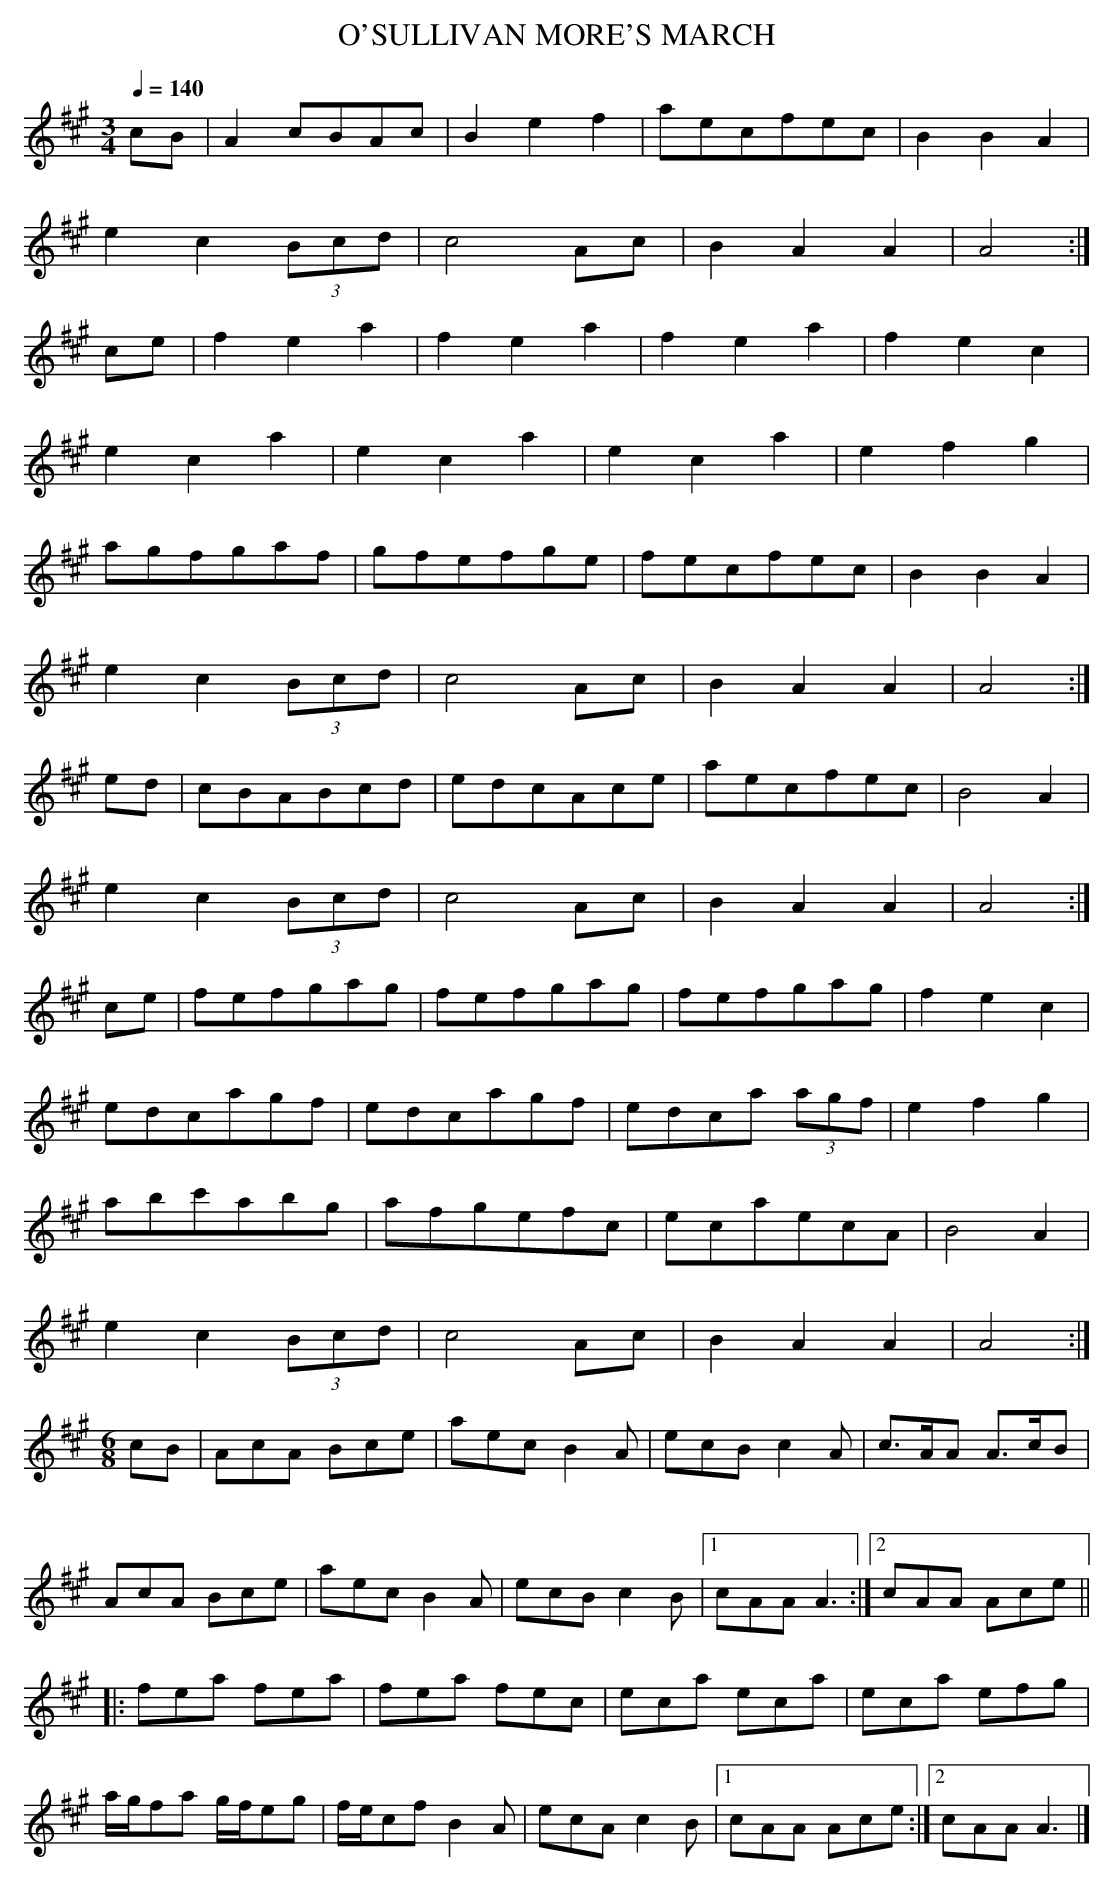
X:1
T:O'SULLIVAN MORE'S MARCH
Q:1/4=140
L:1/8
M:3/4
K:A
cB|A2 cBAc|B2e2f2|aecfec|B2B2A2|
e2c2 (3Bcd|c4 Ac|B2A2A2|A4:|
ce|f2e2a2|f2e2a2|f2e2a2|f2e2c2|
e2c2a2|e2c2a2|e2c2a2|e2f2g2|
agfgaf|gfefge|fecfec|B2B2A2|
e2c2 (3Bcd|c4 Ac|B2A2A2|A4:|
ed|cBABcd|edcAce|aecfec|B4A2|
e2c2 (3Bcd|c4 Ac|B2A2A2|A4:|
ce|fefgag|fefgag|fefgag|f2e2c2|
edcagf|edcagf|edca (3agf|e2f2g2|
abc'abg|afgefc|ecaecA|B4A2|
e2c2 (3Bcd|c4 Ac|B2A2A2|A4:|
[M:6/8][%R:jig]
cB|AcA Bce|aec B2A|ecB c2A|c>AA A>cB|
AcA Bce|aec B2A|ecB c2B|1 cAA A3:|2 cAA Ace||
|:fea fea|fea fec|eca eca|eca efg|
a/g/fa g/f/eg|f/e/cf B2A|ecA c2B|1 cAA Ace:|\
[2 cAA A3|]
